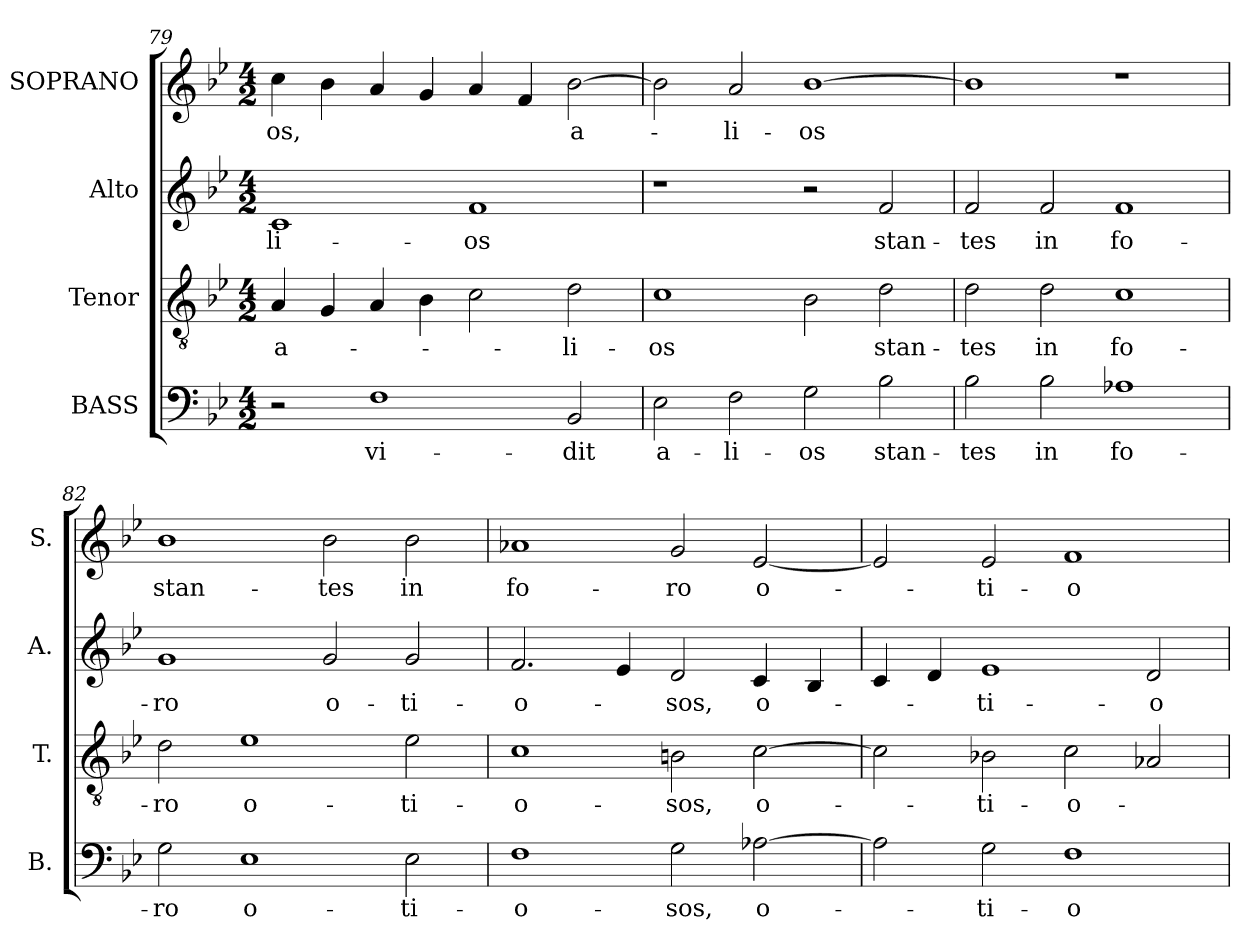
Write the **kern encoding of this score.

**kern	**text	**kern	**text	**kern	**text	**kern	**text
*part4	*part4	*part3	*part3	*part2	*part2	*part1	*part1
*staff4	*staff4	*staff3	*staff3	*staff2	*staff2	*staff1	*staff1
*I"BASS	*	*I"Tenor	*	*I"Alto	*	*I"SOPRANO	*
*I'B.	*	*I'T.	*	*I'A.	*	*I'S.	*
!!LO:LB:g=z
*clefF4	*	*clefGv2	*	*clefG2	*	*clefG2	*
*	*	*ITrd7c12	*	*	*	*	*
*k[b-e-]	*	*k[b-e-]	*	*k[b-e-]	*	*k[b-e-]	*
*B-:	*	*B-:	*	*B-:	*	*B-:	*
*M4/2	*	*M4/2	*	*M4/2	*	*M4/2	*
=79	=79	=79	=79	=79	=79	=79	=79
!	!	!	!LO:LY:b:color=#000000	!	!	!	!
!	!	!	!	!	!LO:LY:b:color=#000000	!	!
!	!	!	!	!	!	!	!LO:LY:b:color=#000000
2r	.	4AAi/	a-	1ci	-li-	4cci\	-os,
.	.	4GGi/	.	.	.	4b-i\	.
!	!LO:LY:b:color=#000000	!	!	!	!	!	!
1Fi	vi-	4AAi/	.	.	.	4ai/	.
.	.	4BB-i\	.	.	.	4gi/	.
!	!	!	!	!	!LO:LY:b:color=#000000	!	!
.	.	2Ci\	.	1fi	-os	4ai/	.
.	.	.	.	.	.	4fi/	.
!	!LO:LY:b:color=#000000	!	!	!	!	!	!
!	!	!	!LO:LY:b:color=#000000	!	!	!	!
!	!	!	!	!	!	!	!LO:LY:b:color=#000000
2BB-i/	-dit	2Di\	-li-	.	.	[2b-i\	a-
=80	=80	=80	=80	=80	=80	=80	=80
!	!LO:LY:b:color=#000000	!	!	!	!	!	!
!	!	!	!LO:LY:b:color=#000000	!	!	!	!
2E-i\	a-	1Ci	-os	1r	.	2b-i\]	.
!	!LO:LY:b:color=#000000	!	!	!	!	!	!
!	!	!	!	!	!	!	!LO:LY:b:color=#000000
2Fi\	-li-	.	.	.	.	2ai/	-li-
!	!LO:LY:b:color=#000000	!	!	!	!	!	!
!	!	!	!	!	!	!	!LO:LY:b:color=#000000
2Gi\	-os	2BB-i\	.	2r	.	[1b-i	-os
!	!LO:LY:b:color=#000000	!	!	!	!	!	!
!	!	!	!LO:LY:b:color=#000000	!	!	!	!
!	!	!	!	!	!LO:LY:b:color=#000000	!	!
2B-i\	stan-	2Di\	stan-	2fi/	stan-	.	.
=81	=81	=81	=81	=81	=81	=81	=81
!	!LO:LY:b:color=#000000	!	!	!	!	!	!
!	!	!	!LO:LY:b:color=#000000	!	!	!	!
!	!	!	!	!	!LO:LY:b:color=#000000	!	!
2B-i\	-tes	2Di\	-tes	2fi/	-tes	1b-i]	.
!	!LO:LY:b:color=#000000	!	!	!	!	!	!
!	!	!	!LO:LY:b:color=#000000	!	!	!	!
!	!	!	!	!	!LO:LY:b:color=#000000	!	!
2B-i\	in	2Di\	in	2fi/	in	.	.
!	!LO:LY:b:color=#000000	!	!	!	!	!	!
!	!	!	!LO:LY:b:color=#000000	!	!	!	!
!	!	!	!	!	!LO:LY:b:color=#000000	!	!
1A-Xi	fo-	1Ci	fo-	1fi	fo-	1r	.
=82	=82	=82	=82	=82	=82	=82	=82
!	!LO:LY:b:color=#000000	!	!	!	!	!	!
!	!	!	!LO:LY:b:color=#000000	!	!	!	!
!	!	!	!	!	!LO:LY:b:color=#000000	!	!
!	!	!	!	!	!	!	!LO:LY:b:color=#000000
2Gi\	-ro	2Di\	-ro	1gi	-ro	1b-i	stan-
!	!LO:LY:b:color=#000000	!	!	!	!	!	!
!	!	!	!LO:LY:b:color=#000000	!	!	!	!
1E-i	o-	1E-i	o-	.	.	.	.
!	!	!	!	!	!LO:LY:b:color=#000000	!	!
!	!	!	!	!	!	!	!LO:LY:b:color=#000000
.	.	.	.	2gi/	o-	2b-i\	-tes
!	!LO:LY:b:color=#000000	!	!	!	!	!	!
!	!	!	!LO:LY:b:color=#000000	!	!	!	!
!	!	!	!	!	!LO:LY:b:color=#000000	!	!
!	!	!	!	!	!	!	!LO:LY:b:color=#000000
2E-i\	-ti-	2E-i\	-ti-	2gi/	-ti-	2b-i\	in
=83	=83	=83	=83	=83	=83	=83	=83
!	!LO:LY:b:color=#000000	!	!	!	!	!	!
!	!	!	!LO:LY:b:color=#000000	!	!	!	!
!	!	!	!	!	!LO:LY:b:color=#000000	!	!
!	!	!	!	!	!	!	!LO:LY:b:color=#000000
1Fi	-o-	1Ci	-o-	2.fi/	-o-	1a-Xi	fo-
.	.	.	.	4e-i/	.	.	.
!	!LO:LY:b:color=#000000	!	!	!	!	!	!
!	!	!	!LO:LY:b:color=#000000	!	!	!	!
!	!	!	!	!	!LO:LY:b:color=#000000	!	!
!	!	!	!	!	!	!	!LO:LY:b:color=#000000
2Gi\	-sos,	2BBni\	-sos,	2di/	-sos,	2gi/	-ro
!	!LO:LY:b:color=#000000	!	!	!	!	!	!
!	!	!	!LO:LY:b:color=#000000	!	!	!	!
!	!	!	!	!	!LO:LY:b:color=#000000	!	!
!	!	!	!	!	!	!	!LO:LY:b:color=#000000
[2A-Xi\	o-	[2Ci\	o-	4ci/	o-	[2e-i/	o-
.	.	.	.	4B-i/	.	.	.
=84	=84	=84	=84	=84	=84	=84	=84
2A-i\]	.	2Ci\]	.	4ci/	.	2e-i/]	.
.	.	.	.	4di/	.	.	.
!	!LO:LY:b:color=#000000	!	!	!	!	!	!
!	!	!	!LO:LY:b:color=#000000	!	!	!	!
!	!	!	!	!	!LO:LY:b:color=#000000	!	!
!	!	!	!	!	!	!	!LO:LY:b:color=#000000
2Gi\	-ti-	2BB-Xi\	-ti-	1e-i	-ti-	2e-i/	-ti-
!	!LO:LY:b:color=#000000	!	!	!	!	!	!
!	!	!	!LO:LY:b:color=#000000	!	!	!	!
!	!	!	!	!	!	!	!LO:LY:b:color=#000000
1Fi	-o-	2Ci\	-o-	.	.	1fi	-o-
!	!	!	!	!	!LO:LY:b:color=#000000	!	!
.	.	2AA-Xi/	.	2di/	-o-	.	.
=	=	=	=	=	=	=	=
*-	*-	*-	*-	*-	*-	*-	*-
